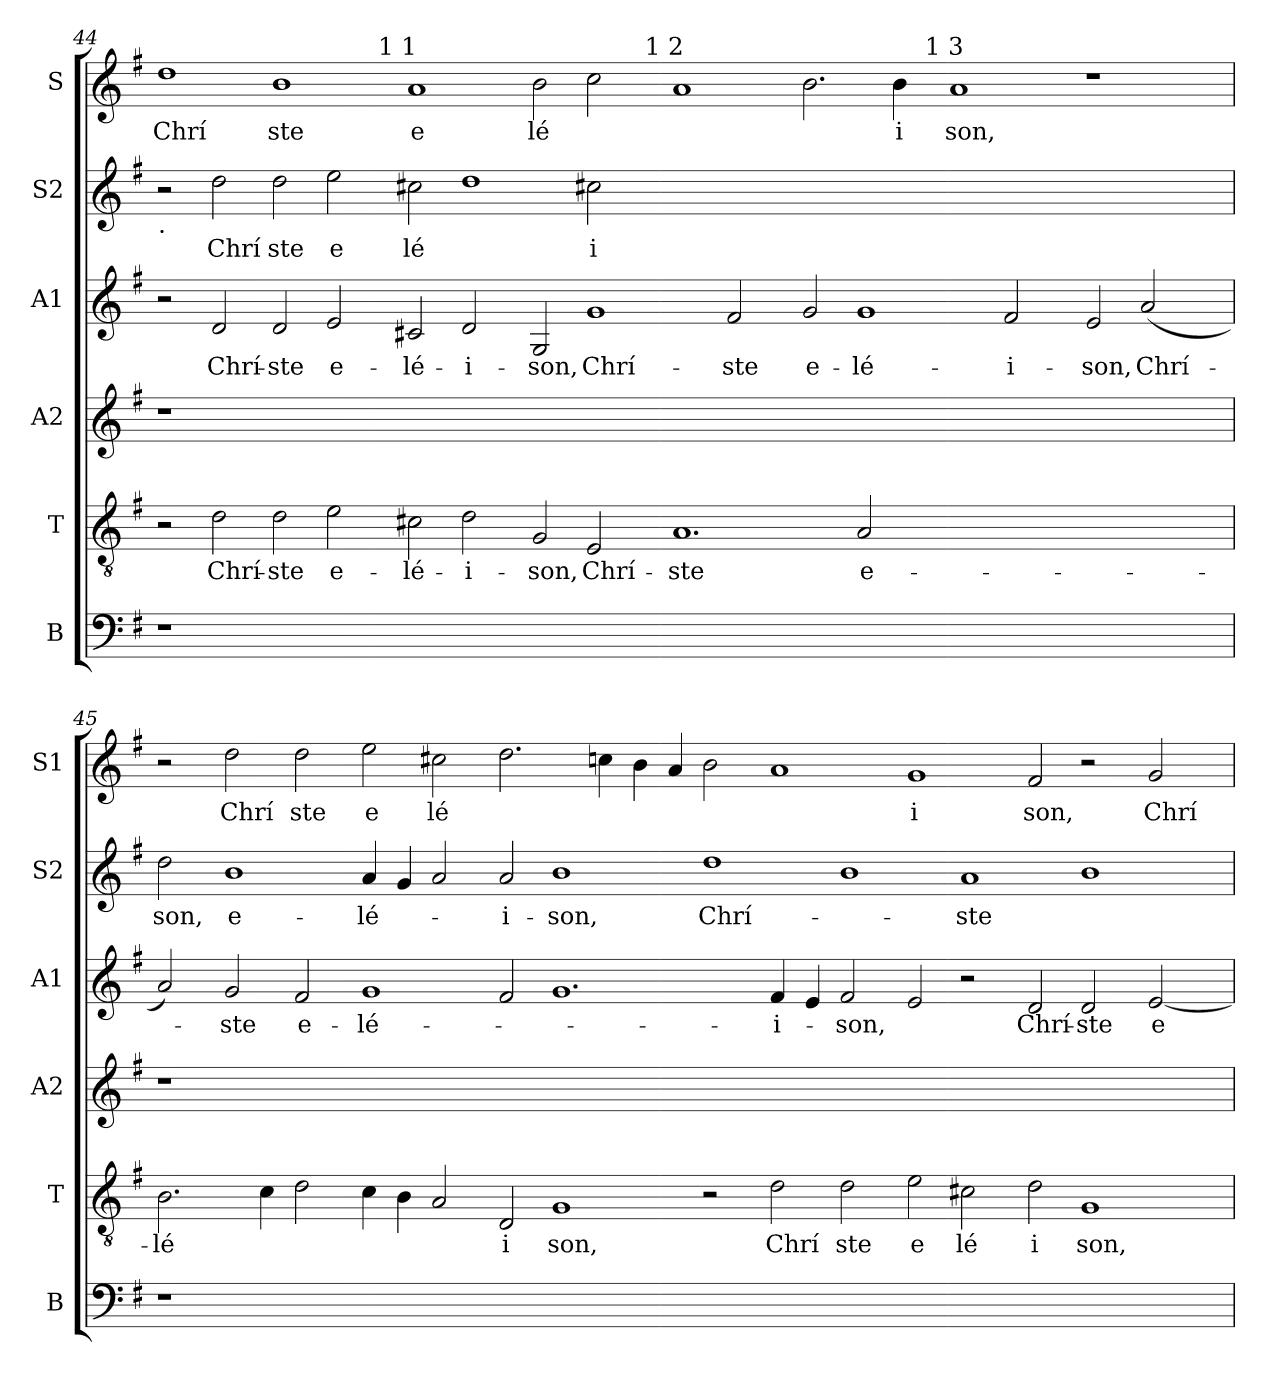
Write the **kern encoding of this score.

**kern	**kern	**text	**kern	**kern	**text	**kern	**text	**kern	**text
*part6	*part5	*part5	*part4	*part3	*part3	*part2	*part2	*part1	*part1
*staff6	*staff5	*staff5	*staff4	*staff3	*staff3	*staff2	*staff2	*staff1	*staff1
*I"B	*I"T	*	*I"A2	*I"A1	*	*I"S2	*	*I"S	*
*I'B	*I'T	*	*I'A2	*I'A1	*	*I'S2	*	*I'S1	*
!!LO:LB:g=z
*clefF4	*clefGv2	*	*clefG2	*clefG2	*	*clefG2	*	*clefG2	*
*k[f#]	*k[f#]	*	*k[f#]	*k[f#]	*	*k[f#]	*	*k[f#]	*
*G:	*G:	*	*G:	*G:	*	*G:	*	*G:	*
=44	=44	=44	=44	=44	=44	=44	=44	=44	=44
!	!	!	!	!	!	!LO:TX:b:t=.	!	!	!
!	!	!	!	!	!	!	!	!	!LO:LY:b:cj
*	*	*	*	*	*	*	*	*^	*
*	*	*	*	*	*	*	*	*	*^	*
*	*	*	*	*	*	*	*	*	*	*^	*
1r	2r	.	1r	2r	.	2r	.	1dd	1ryy	1ryy	1ryy	Chrí
!	!	!LO:LY:b:cj	!	!	!LO:LY:b:cj	!	!LO:LY:b:cj	!	!	!	!	!
.	2d\	Chrí-	.	2d/	Chrí-	2dd\	Chrí	.	.	.	.	.
!	!	!LO:LY:b:cj	!	!	!LO:LY:b:cj	!	!LO:LY:b:cj	!	!	!	!	!LO:LY:b:cj
1%7ryy	2d\	-ste	1%7ryy	2d/	-ste	2dd\	ste	1b	2ryy	1ryy	1ryy	ste
!	!	!LO:LY:b:cj	!	!	!LO:LY:b:cj	!	!LO:LY:b:cj	!	!	!	!	!
.	2e\	e-	.	2e/	e-	2ee\	e	.	4ryy	.	.	.
.	.	.	.	.	.	.	.	.	16ryy	.	.	.
!	!	!	!	!	!	!	!	!	!LO:TX:a:t=1 1	!	!	!
.	.	.	.	.	.	.	.	.	1ryy	.	.	.
!	!	!LO:LY:b:cj	!	!	!LO:LY:b:cj	!	!LO:LY:b:cj	!	!	!	!	!LO:LY:b:cj
.	2c#X\	-lé-	.	2c#X/	-lé-	2cc#X\	lé	1a	.	1ryy	1ryy	e
!	!	!LO:LY:b:cj	!	!	!LO:LY:b:cj	!	!	!	!	!	!	!
.	2d\	-i-	.	2d/	-i-	1dd	.	.	.	.	.	.
.	.	.	.	.	.	.	.	.	1ryy	.	.	.
!	!	!LO:LY:b:cj	!	!	!LO:LY:b:cj	!	!	!	!	!	!	!LO:LY:b:cj
.	2G/	-son,	.	2G/	-son,	.	.	2b\	.	2ryy	1ryy	lé
!	!	!LO:LY:b:cj	!	!	!LO:LY:b:cj	!	!LO:LY:b:cj	!	!	!	!	!
.	2E/	Chrí-	.	1g	Chrí-	2cc#X\	i	2cc\	.	4ryy	.	.
.	.	.	.	.	.	.	.	.	.	16ryy	.	.
.	.	.	.	.	.	.	.	.	1ryy	64ryy	.	.
!	!	!	!	!	!	!	!	!	!	!LO:TX:a:t=1 2	!	!
.	.	.	.	.	.	.	.	.	.	1ryy	.	.
!	!	!LO:LY:b:cj	!	!	!	!	!	!	!	!	!	!
.	1.A	-ste	.	.	.	00ryy	.	1a	.	.	1ryy	.
!	!	!	!	!	!LO:LY:b:cj	!	!	!	!	!	!	!
.	.	.	.	2f#/	-ste	.	.	.	.	.	.	.
.	.	.	.	.	.	.	.	.	1ryy	.	.	.
.	.	.	.	.	.	.	.	.	.	1ryy	.	.
!	!	!	!	!	!LO:LY:b:cj	!	!	!	!	!	!	!
.	.	.	.	2g/	e-	.	.	2.b\	.	.	2ryy	.
!	!	!LO:LY:b:cj	!	!	!LO:LY:b:cj	!	!	!	!	!	!	!
.	2A/	e-	.	1g	-lé-	.	.	.	.	.	4ryy	.
!	!	!	!	!	!	!	!	!	!	!	!	!LO:LY:b:cj
.	.	.	.	.	.	.	.	4b\	.	.	16..ryy	i
.	.	.	.	.	.	.	.	.	1ryy	.	.	.
.	.	.	.	.	.	.	.	.	.	1ryy	.	.
!	!	!	!	!	!	!	!	!	!	!	!LO:TX:a:t=1 3	!
.	.	.	.	.	.	.	.	.	.	.	1ryy	.
!	!	!	!	!	!	!	!	!	!	!	!	!LO:LY:b:cj
.	0ryy	.	.	.	.	.	.	1a	.	.	.	son,
!	!	!	!	!	!LO:LY:b:cj	!	!	!	!	!	!	!
.	.	.	.	2f#/	-i-	.	.	.	.	.	.	.
.	.	.	.	.	.	.	.	.	1ryy	.	.	.
.	.	.	.	.	.	.	.	.	.	1ryy	.	.
.	.	.	.	.	.	.	.	.	.	.	1ryy	.
!	!	!	!	!	!LO:LY:b:cj	!	!	!	!	!	!	!
.	.	.	.	2e/	-son,	.	.	1r	.	.	.	.
!	!	!	!	!	!LO:LY:b	!	!	!	!	!	!	!
.	.	.	.	(>2a/	Chrí-	.	.	.	.	.	.	.
.	.	.	.	.	.	.	.	.	8.ryy	.	.	.
.	.	.	.	.	.	.	.	.	.	8ryy	.	.
.	.	.	.	.	.	.	.	.	.	.	8ryy	.
.	.	.	.	.	.	.	.	.	.	32.ryy	.	.
.	.	.	.	.	.	.	.	.	.	.	64ryy	.
!!LO:PB:g=z
=45	=45	=45	=45	=45	=45	=45	=45	=45	=45	=45	=45	=45
!	!	!LO:LY:b:cj	!	!	!	!	!LO:LY:b:cj	!	!	!	!	!
*	*^	*	*	*	*	*	*	*v	*v	*v	*v	*
1r	2.B\	16..ryy	-lé	1r	2a/)	.	2dd\	son,	2r	.
.	.	1ryy	.	.	.	.	.	.	.	.
!	!	!	!	!	!	!LO:LY:b:cj	!	!LO:LY:b:cj	!	!LO:LY:b:cj
.	.	.	.	.	2g/	-ste	1b	e-	2dd\	Chrí
.	4c\	.	.	.	.	.	.	.	.	.
!	!	!	!	!	!	!LO:LY:b:cj	!	!	!	!LO:LY:b:cj
1%7ryy	2d\	.	.	1%7ryy	2f#/	e-	.	.	2dd\	ste
.	.	1ryy	.	.	.	.	.	.	.	.
!	!	!	!	!	!	!LO:LY:b:cj	!	!LO:LY:b:cj	!	!LO:LY:b:cj
.	4c\	.	.	.	1g	-lé-	4a/	-lé-	2ee\	e
.	4B\	.	.	.	.	.	4g/	.	.	.
!	!	!	!	!	!	!	!	!	!	!LO:LY:b:cj
.	2A/	.	.	.	.	.	2a/	.	2cc#X\	lé
.	.	1ryy	.	.	.	.	.	.	.	.
!	!	!	!LO:LY:b:cj	!	!	!	!	!LO:LY:b:cj	!	!
.	2D/	.	i	.	2f#/	.	2a/	-i-	2.dd\	.
!	!	!	!LO:LY:b:cj	!	!	!	!	!LO:LY:b:cj	!	!
.	1G	.	son,	.	1.g	.	1b	-son,	.	.
.	.	1ryy	.	.	.	.	.	.	.	.
.	.	.	.	.	.	.	.	.	4cc\	.
.	.	.	.	.	.	.	.	.	4b\	.
.	.	.	.	.	.	.	.	.	4a>/	.
!	!	!	!	!	!	!	!	!LO:LY:b	!	!
.	2r	.	.	.	.	.	1dd	Chrí-	2b>\	.
.	.	1ryy	.	.	.	.	.	.	.	.
!	!	!	!LO:LY:b:cj	!	!	!LO:LY:b:rj	!	!	!	!
.	2d\	.	Chrí	.	4f#/	-i-	.	.	1a	.
.	.	.	.	.	4e/	.	.	.	.	.
!	!	!	!LO:LY:b:cj	!	!	!LO:LY:b	!	!	!	!
.	2d\	.	ste	.	2f#/	-son,	1b	.	.	.
.	.	1ryy	.	.	.	.	.	.	.	.
!	!	!	!LO:LY:b:cj	!	!	!	!	!	!	!LO:LY:b:cj
.	2e\	.	e	.	2e/	.	.	.	1g	i
!	!	!	!LO:LY:b:cj	!	!	!	!	!LO:LY:b:cj	!	!
.	2c#X\	.	lé	.	2r	.	1a	-ste	.	.
.	.	1ryy	.	.	.	.	.	.	.	.
!	!	!	!LO:LY:b:cj	!	!	!LO:LY:b:cj	!	!	!	!LO:LY:b:cj
.	2d\	.	i	.	2d/	Chrí-	.	.	2f#/	son,
!	!	!	!LO:LY:b:cj	!	!	!LO:LY:b:cj	!	!	!	!
.	1G	.	son,	.	2d/	-ste	1b	.	2r	.
.	.	2ryy	.	.	.	.	.	.	.	.
!	!	!	!	!	!	!LO:LY:b:cj	!	!	!	!LO:LY:b:cj
.	.	.	.	.	[>2e/	e-	.	.	2g/	Chrí
.	.	4ryy	.	.	.	.	.	.	.	.
.	.	8ryy	.	.	.	.	.	.	.	.
.	.	64ryy	.	.	.	.	.	.	.	.
*	*v	*v	*	*	*	*	*	*	*	*
=	=	=	=	=	=	=	=	=	=
*-	*-	*-	*-	*-	*-	*-	*-	*-	*-
